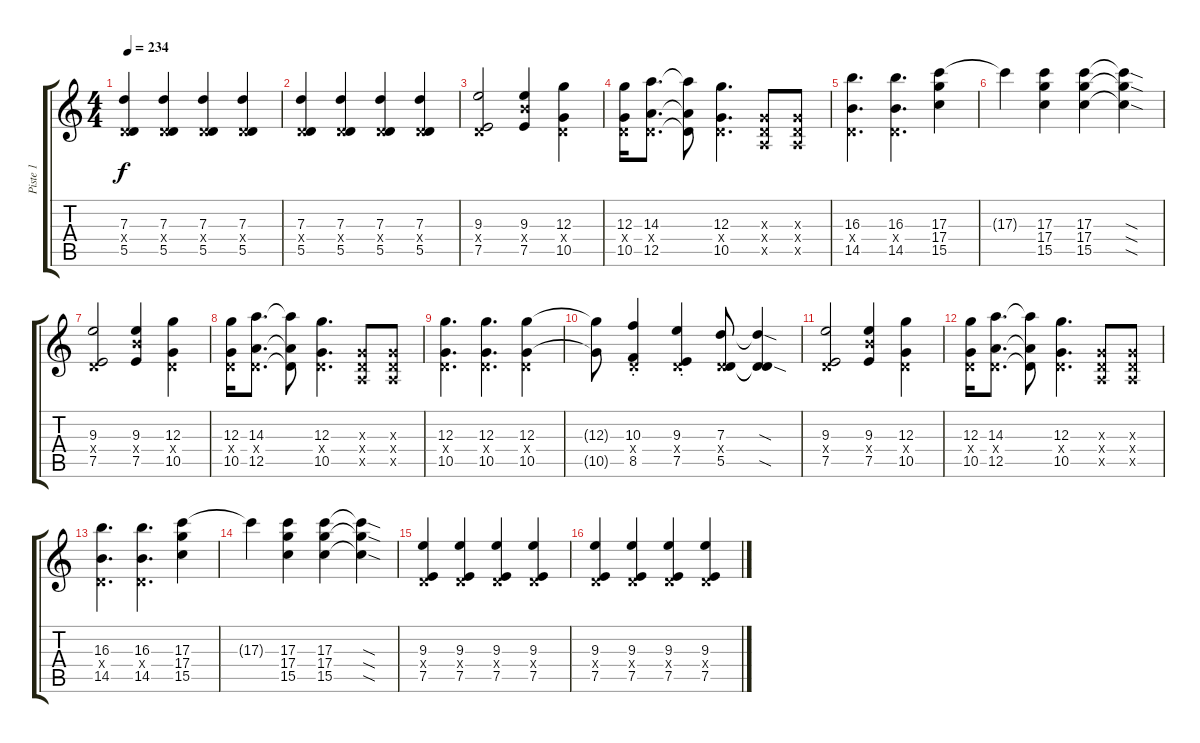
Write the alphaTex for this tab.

\track ("Piste 1" "Piste 1") {instrument distortionguitar}
\staff {score tabs}
\tuning (E4 B3 G3 D3 A2 E2) {hide}
\ts (4 4)
\tempo 234
\clef g2
\ks c
(7.3 0.4{x} 5.5).4{dy f} (7.3 0.4{x} 5.5).4 (7.3 0.4{x} 5.5).4 (7.3 0.4{x} 5.5).4 |
(7.3 0.4{x} 5.5).4 (7.3 0.4{x} 5.5).4 (7.3 0.4{x} 5.5).4 (7.3 0.4{x} 5.5).4 |
(9.3 0.4{x} 7.5).2 (9.3 9.4{x} 7.5).4 (12.3 0.4{x} 10.5).4 |
(12.3 0.4{x} 10.5).16 (14.3 0.4{x} 12.5).8{d} (14.3{t} 0.4{t} 12.5{t}).8 (12.3 0.4{x} 10.5).4{d} (0.3{x} 0.4{x} 0.5{x}).8 (0.3{x} 0.4{x} 0.5{x}).8 |
(16.3 0.4{x} 14.5).4{d} (16.3 0.4{x} 14.5).4{d} (17.3 17.4 15.5).4 |
17.3{t}.4 (17.3 17.4 15.5).4 (17.3 17.4 15.5).4 (17.3{sod t} 17.4{sod t} 15.5{sod t}).4 |
(9.3 0.4{x} 7.5).2 (9.3 9.4{x} 7.5).4 (12.3 0.4{x} 10.5).4 |
(12.3 0.4{x} 10.5).16 (14.3 0.4{x} 12.5).8{d} (14.3{t} 0.4{t} 12.5{t}).8 (12.3 0.4{x} 10.5).4{d} (0.3{x} 0.4{x} 0.5{x}).8 (0.3{x} 0.4{x} 0.5{x}).8 |
(12.3 0.4{x} 10.5).4{d} (12.3 0.4{x} 10.5).4{d} (12.3 0.4{x} 10.5).4 |
(12.3{t} 10.5{t}).8 (10.3{st} 0.4{x} 8.5{st}).4 (9.3{st} 0.4{x} 7.5{st}).4 (7.3 0.4{x} 5.5).8 (7.3{sod t} 0.4{t} 5.5{sod t}).4 |
(9.3 0.4{x} 7.5).2 (9.3 9.4{x} 7.5).4 (12.3 0.4{x} 10.5).4 |
(12.3 0.4{x} 10.5).16 (14.3 0.4{x} 12.5).8{d} (14.3{t} 0.4{t} 12.5{t}).8 (12.3 0.4{x} 10.5).4{d} (0.3{x} 0.4{x} 0.5{x}).8 (0.3{x} 0.4{x} 0.5{x}).8 |
(16.3 0.4{x} 14.5).4{d} (16.3 0.4{x} 14.5).4{d} (17.3 17.4 15.5).4 |
17.3{t}.4 (17.3 17.4 15.5).4 (17.3 17.4 15.5).4 (17.3{sod t} 17.4{sod t} 15.5{sod t}).4 |
(9.3 0.4{x} 7.5).4 (9.3 0.4{x} 7.5).4 (9.3 0.4{x} 7.5).4 (9.3 0.4{x} 7.5).4 |
(9.3 0.4{x} 7.5).4 (9.3 0.4{x} 7.5).4 (9.3 0.4{x} 7.5).4 (9.3 0.4{x} 7.5).4
